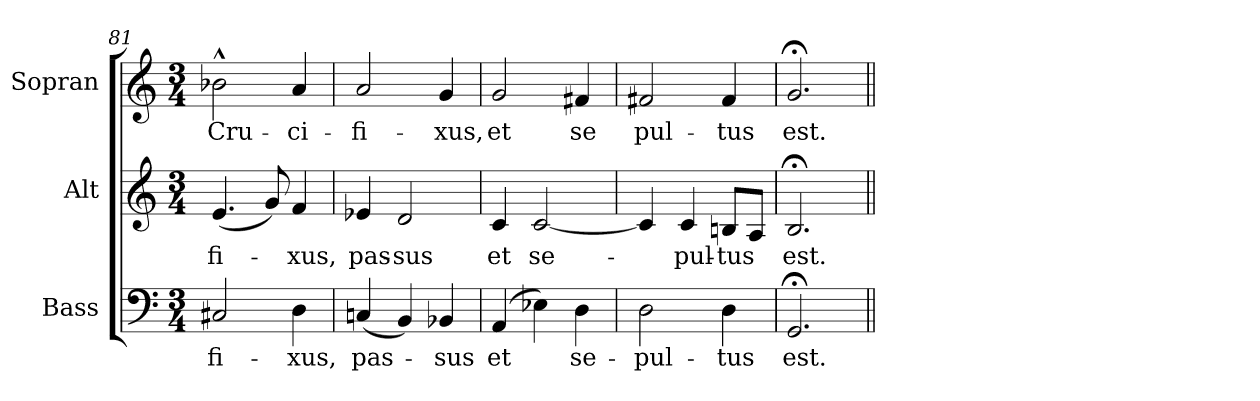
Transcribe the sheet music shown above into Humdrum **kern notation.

**kern	**text	**kern	**text	**kern	**text
*part3	*part3	*part2	*part2	*part1	*part1
*staff3	*staff3	*staff2	*staff2	*staff1	*staff1
*I"Bass	*	*I"Alt	*	*I"Sopran	*
*I'B.	*	*I'A.	*	*I'S.	*
*clefF4	*	*clefG2	*	*clefG2	*
*k[]	*	*k[]	*	*k[]	*
*C:	*	*C:	*	*C:	*
*M3/4	*	*M3/4	*	*M3/4	*
=81	=81	=81	=81	=81	=81
!	!LO:LY:b	!	!LO:LY:b	!	!LO:LY:b
2C#X/	-fi-	(<4.e/	-fi-	2b-X^^>\	Cru-
.	.	8g/)	.	.	.
!	!LO:LY:b	!	!LO:LY:b	!	!LO:LY:b
4D\	-xus,	4f/	-xus,	4a/	-ci-
=82	=82	=82	=82	=82	=82
!	!LO:LY:b	!	!LO:LY:b	!	!LO:LY:b
(<4Cn/	pas-	4e-X/	pas-	2a/	-fi-
!	!	!	!LO:LY:b	!	!
4BB/)	.	2d/	-sus	.	.
!	!LO:LY:b	!	!	!	!LO:LY:b
4BB-X/	-sus	.	.	4g/	-xus,
=83	=83	=83	=83	=83	=83
!	!LO:LY:b	!	!LO:LY:b	!	!LO:LY:b
(4AA/	et	4c/	et	2g/	et
!	!	!	!LO:LY:b	!	!
4E-X\)	.	[2c/	se-	.	.
!	!LO:LY:b	!	!	!	!LO:LY:b
4D\	se-	.	.	4f#X/	se
=84	=84	=84	=84	=84	=84
!	!LO:LY:b	!	!	!	!LO:LY:b
2D\	-pul-	4c/]	.	2f#X/	pul-
!	!	!	!LO:LY:b	!	!
.	.	4c/	-pul-	.	.
!	!LO:LY:b	!	!LO:LY:b	!	!LO:LY:b
4D\	-tus	8Bn/L	-tus	4f#/	-tus
.	.	8A/J	.	.	.
=85	=85	=85	=85	=85	=85
!	!LO:LY:b	!	!LO:LY:b	!	!LO:LY:b
2.GG;</	est.	2.B;</	est.	2.g;</	est.
=||	=||	=||	=||	=||	=||
*-	*-	*-	*-	*-	*-
